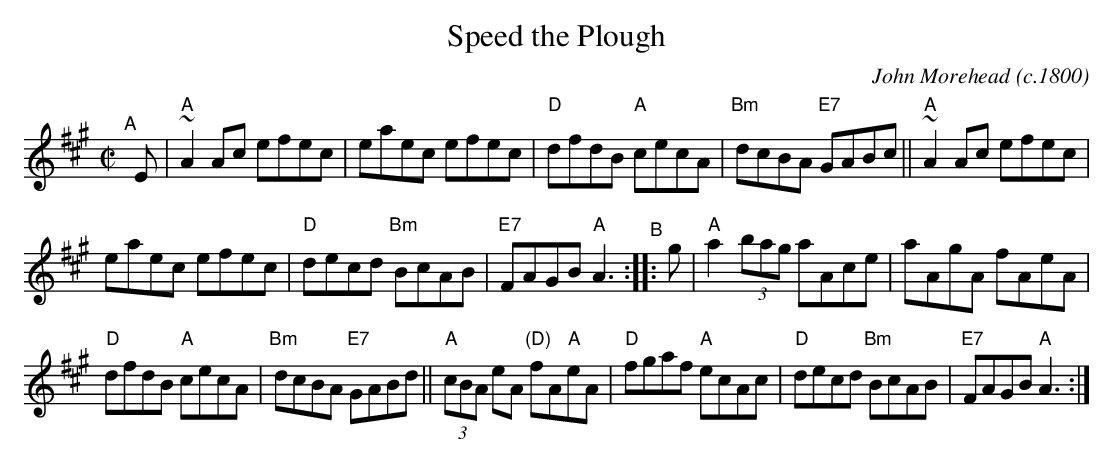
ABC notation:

X:1
T: Speed the Plough
C: John Morehead
O: c.1800
M: C|
L: 1/8
K: A
"^A"[|] E | \
"A"~A2Ac efec | eaec efec | "D"dfdB "A"cecA | "Bm"dcBA "E7"GABc ||\
"A"~A2Ac efec |
eaec efec | "D"decd "Bm"BcAB | "E7"FAGB "A"A3 "^B":: g |\
"A"a2(3bag aAce | aAgA fAeA |
"D"dfdB "A"cecA | "Bm"dcBA "E7"GABd ||\
"A"(3cBA eA "(D)"fA"A"eA | "D"fgaf "A"ecAc | "D"decd "Bm"BcAB | "E7"FAGB "A"A3 :|
